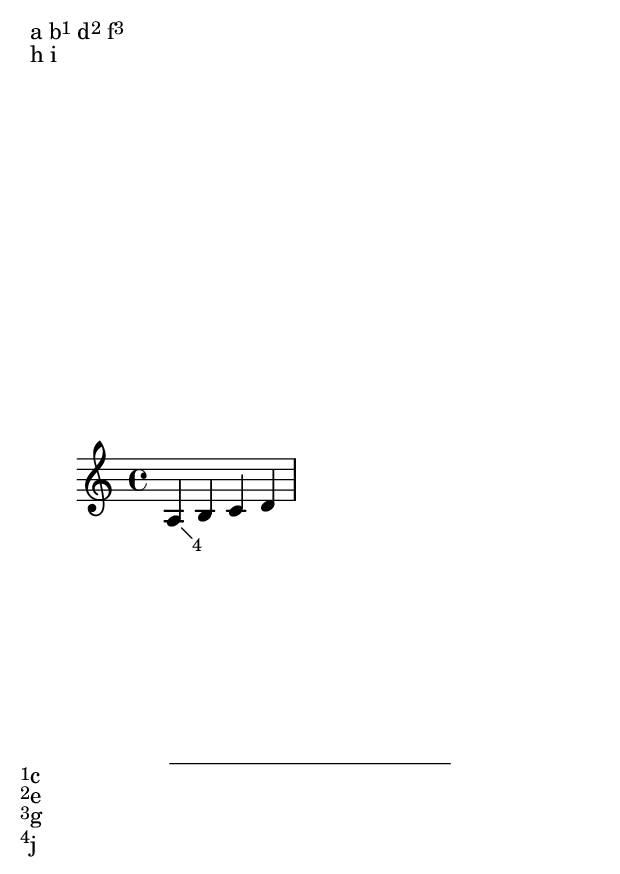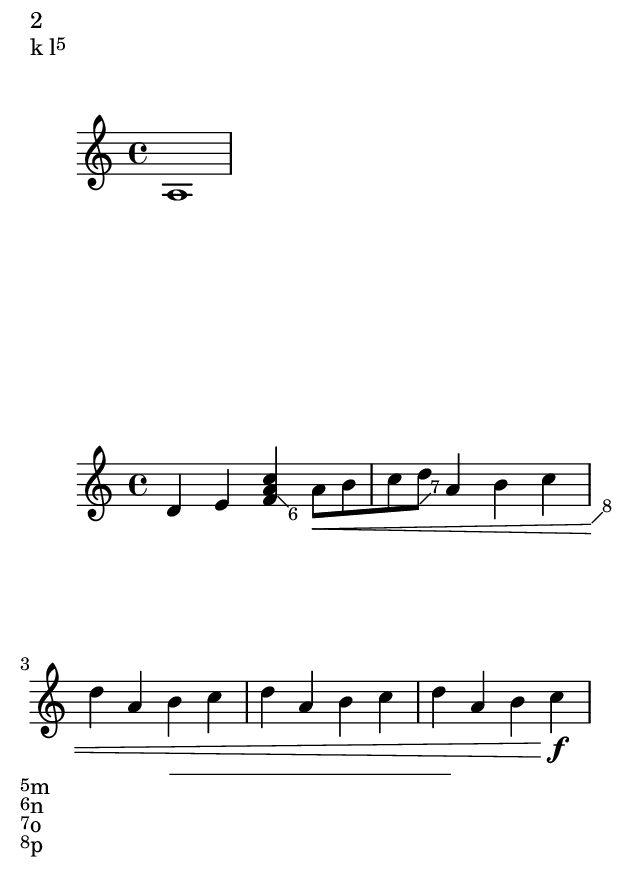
\version "2.16.0"
\header {
  texidoc = "This is an example of automatic footnote numbering
where the number is not reset on each page.  It uses the default
numbering function, which assigns numbers starting at 1 to successive
footnotes.
"
}

#(define (make-footnote-numbering-assertion-function n)
  (lambda (x)
    (if (not (= n x))
      (ly:error (_ "Expecting number ~a, got ~a") n x))))

#(define (simultaneous-footnote-numbering-assertion-function x y)
  (lambda (grob)
    (let ((n (if (grob::has-interface (ly:grob-parent grob Y)
                                      'beam-interface)
                 x
                 y)))
      (lambda (x)
        (if (not (= n x))
          (ly:error (_ "Expecting number ~a, got ~a") n x))))))

\paper {
  reset-footnotes-on-new-page = ##f
}

#(set-default-paper-size "a6")
\book {

\markup {
  a \auto-footnote b c
  \auto-footnote d e
  \auto-footnote f g
}

\markup { h i }

\relative c' {
  \once \override FootnoteItem #'numbering-assertion-function =
    #(lambda (grob) (make-footnote-numbering-assertion-function 3))
  \footnote #'(1 . -1) #'NoteHead \markup { j } \default
  a b c d
}

\pageBreak

\markup { k \auto-footnote l m }

\relative c' { a1 }

\relative c' {
  d4 e
  \once \override FootnoteItem #'numbering-assertion-function =
    #(lambda (grob) (make-footnote-numbering-assertion-function 5))
  < f \footnote #'(1 . -1) \markup { n } a c >
  \once \override FootnoteSpanner #'numbering-assertion-function =
    #(simultaneous-footnote-numbering-assertion-function 6 7)
  a8-\footnote #'(1 . 1) \markup { p } \<
  -\footnote #'(1 . 1) \markup { o } [ b c d ] a4 b c |
  d a b c |
  d a b c |
  d a b c\f |
}}
